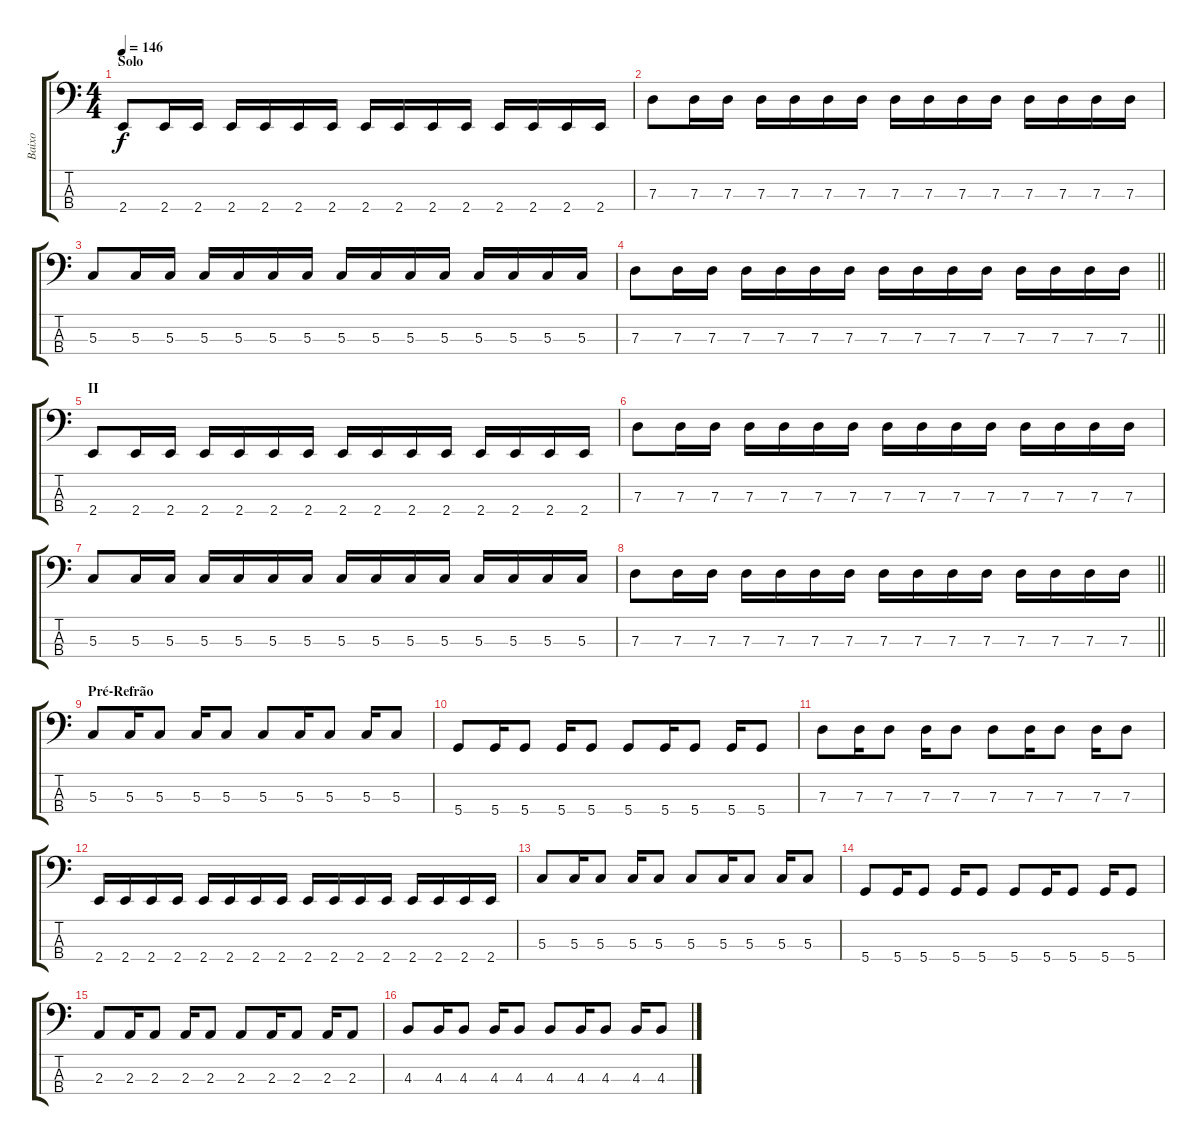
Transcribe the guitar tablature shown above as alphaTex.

\track ("Baixo" "Baixo") {instrument electricbassfinger}
\staff {score tabs}
\tuning (F2 C2 G1 D1) {hide}
\ts (4 4)
\section ("" "Solo")
\tempo 146
\clef f4
\ks c
2.4.8{dy f} 2.4.16 2.4.16 2.4.16 2.4.16 2.4.16 2.4.16 2.4.16 2.4.16 2.4.16 2.4.16 2.4.16 2.4.16 2.4.16 2.4.16 |
7.3.8 7.3.16 7.3.16 7.3.16 7.3.16 7.3.16 7.3.16 7.3.16 7.3.16 7.3.16 7.3.16 7.3.16 7.3.16 7.3.16 7.3.16 |
5.3.8 5.3.16 5.3.16 5.3.16 5.3.16 5.3.16 5.3.16 5.3.16 5.3.16 5.3.16 5.3.16 5.3.16 5.3.16 5.3.16 5.3.16 |
\barLineRight lightlight
7.3.8 7.3.16 7.3.16 7.3.16 7.3.16 7.3.16 7.3.16 7.3.16 7.3.16 7.3.16 7.3.16 7.3.16 7.3.16 7.3.16 7.3.16 |
\section ("" "II")
2.4.8 2.4.16 2.4.16 2.4.16 2.4.16 2.4.16 2.4.16 2.4.16 2.4.16 2.4.16 2.4.16 2.4.16 2.4.16 2.4.16 2.4.16 |
7.3.8 7.3.16 7.3.16 7.3.16 7.3.16 7.3.16 7.3.16 7.3.16 7.3.16 7.3.16 7.3.16 7.3.16 7.3.16 7.3.16 7.3.16 |
5.3.8 5.3.16 5.3.16 5.3.16 5.3.16 5.3.16 5.3.16 5.3.16 5.3.16 5.3.16 5.3.16 5.3.16 5.3.16 5.3.16 5.3.16 |
\barLineRight lightlight
7.3.8 7.3.16 7.3.16 7.3.16 7.3.16 7.3.16 7.3.16 7.3.16 7.3.16 7.3.16 7.3.16 7.3.16 7.3.16 7.3.16 7.3.16 |
\section ("" "Pré-Refrão")
5.3.8 5.3.16 5.3.8 5.3.16 5.3.8 5.3.8 5.3.16 5.3.8 5.3.16 5.3.8 |
5.4.8 5.4.16 5.4.8 5.4.16 5.4.8 5.4.8 5.4.16 5.4.8 5.4.16 5.4.8 |
7.3.8 7.3.16 7.3.8 7.3.16 7.3.8 7.3.8 7.3.16 7.3.8 7.3.16 7.3.8 |
2.4.16 2.4.16 2.4.16 2.4.16 2.4.16 2.4.16 2.4.16 2.4.16 2.4.16 2.4.16 2.4.16 2.4.16 2.4.16 2.4.16 2.4.16 2.4.16 |
5.3.8 5.3.16 5.3.8 5.3.16 5.3.8 5.3.8 5.3.16 5.3.8 5.3.16 5.3.8 |
5.4.8 5.4.16 5.4.8 5.4.16 5.4.8 5.4.8 5.4.16 5.4.8 5.4.16 5.4.8 |
2.3.8 2.3.16 2.3.8 2.3.16 2.3.8 2.3.8 2.3.16 2.3.8 2.3.16 2.3.8 |
4.3.8 4.3.16 4.3.8 4.3.16 4.3.8 4.3.8 4.3.16 4.3.8 4.3.16 4.3.8
